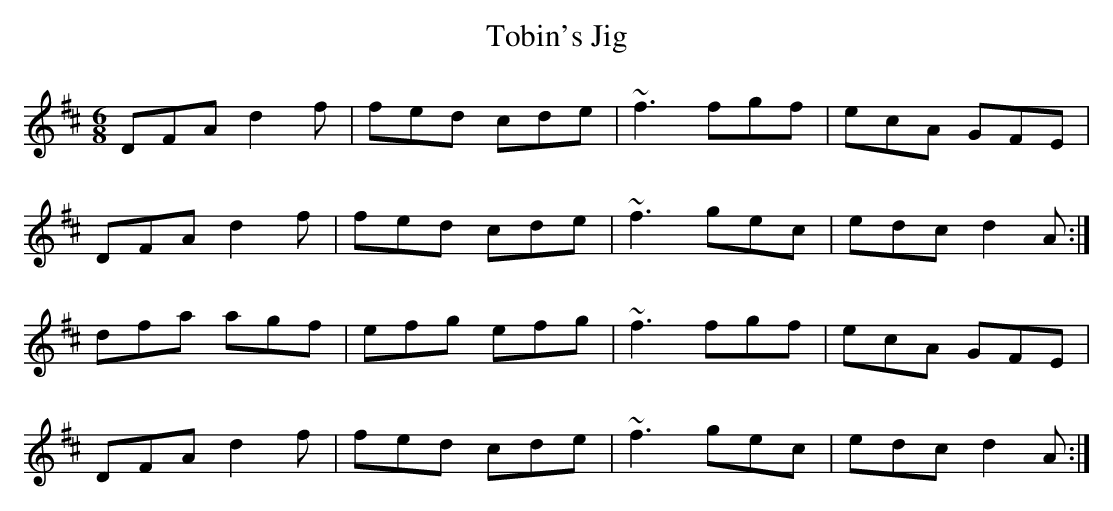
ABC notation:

X:1
T:Tobin's Jig
M:6/8
L:1/8
K:D
DFA d2f|fed cde|~f3 fgf|ecA GFE|
DFA d2f|fed cde|~f3 gec|edc d2A:|
dfa agf|efg efg|~f3 fgf|ecA GFE|
DFA d2f|fed cde|~f3 gec|edc d2A:|
